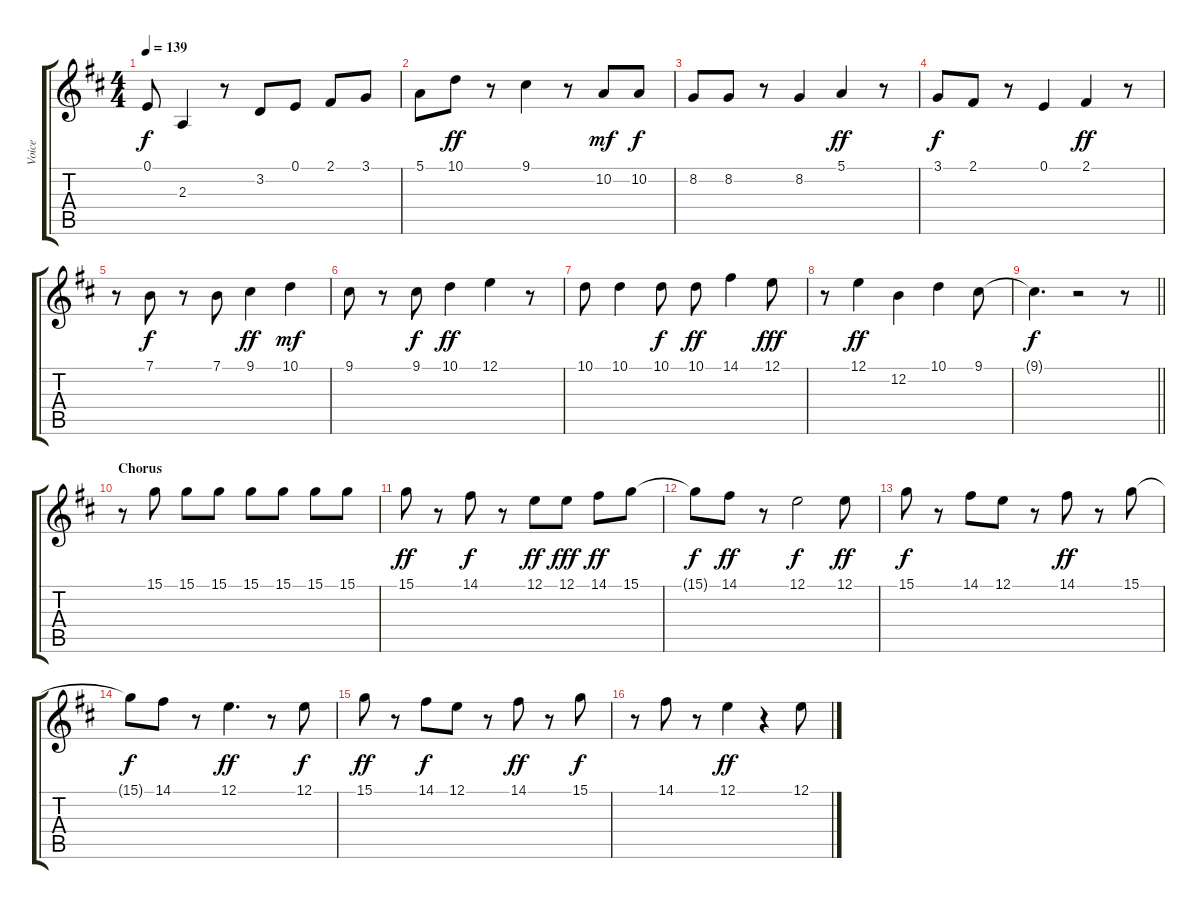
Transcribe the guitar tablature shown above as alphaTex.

\track ("Voice" "Voice") {instrument altosax}
\staff {score tabs}
\tuning (E4 B3 G3 D3 A2 E2) {hide}
\ts (4 4)
\tempo 139
\clef g2
\ks d
0.1{t}.8{dy f} 2.3.4 r.8 3.2.8 0.1.8 2.1.8 3.1.8 |
5.1.8 10.1.8{dy ff} r.8 9.1.4 r.8 10.2.8{dy mf} 10.2.8{dy f} |
8.2.8 8.2.8 r.8 8.2.4 5.1.4{dy ff} r.8 |
3.1.8{dy f} 2.1.8 r.8 0.1.4 2.1.4{dy ff} r.8 |
r.8 7.1.8{dy f} r.8 7.1.8 9.1.4{dy ff} 10.1.4{dy mf} |
9.1.8 r.8 9.1.8{dy f} 10.1.4{dy ff} 12.1.4 r.8 |
10.1.8 10.1.4 10.1.8{dy f} 10.1.8{dy ff} 14.1.4 12.1.8{dy fff} |
r.8 12.1.4{dy ff} 12.2.4 10.1.4 9.1.8 |
\barLineRight lightlight
9.1{t}.4{d dy f} r.2 r.8 |
\section ("" "Chorus")
r.8 15.1.8 15.1.8 15.1.8 15.1.8 15.1.8 15.1.8 15.1.8 |
15.1.8{dy ff} r.8 14.1.8{dy f} r.8 12.1.8{dy ff} 12.1.8{dy fff} 14.1.8{dy ff} 15.1.8 |
15.1{t}.8{dy f} 14.1.8{dy ff} r.8 12.1.2{dy f} 12.1.8{dy ff} |
15.1.8{dy f} r.8 14.1.8 12.1.8 r.8 14.1.8{dy ff} r.8 15.1.8 |
15.1{t}.8{dy f} 14.1.8 r.8 12.1.4{d dy ff} r.8 12.1.8{dy f} |
15.1.8{dy ff} r.8 14.1.8{dy f} 12.1.8 r.8 14.1.8{dy ff} r.8 15.1.8{dy f} |
r.8 14.1.8 r.8 12.1.4{dy ff} r.4 12.1.8
